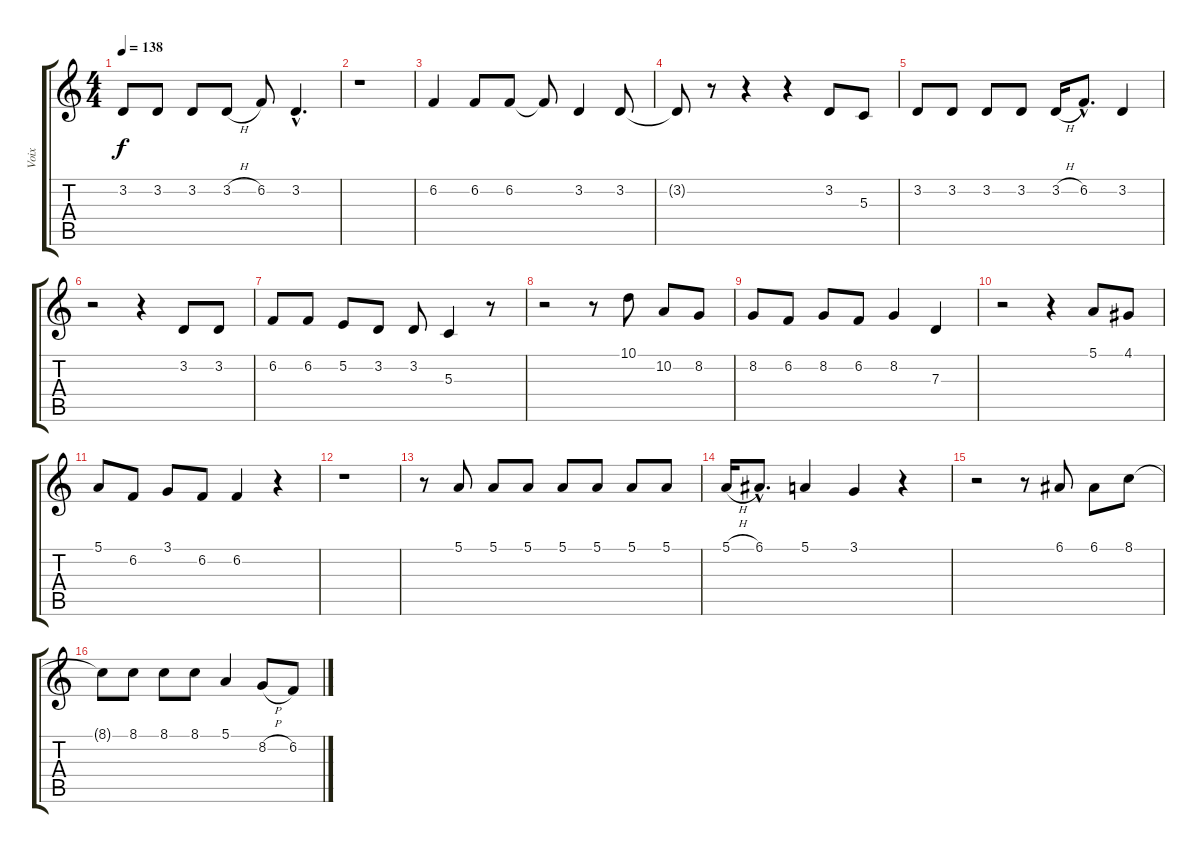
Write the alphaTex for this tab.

\track ("Voix" "Voix") {instrument accordion}
\staff {score tabs}
\tuning (E4 B3 G3 D3 A2 E2) {hide}
\ts (4 4)
\tempo 138
\clef g2
\ks c
3.2.8{dy f} 3.2.8 3.2.8 3.2{h}.8 6.2.8 3.2{hac}.4{d} |
r.1 |
6.2.4 6.2.8 6.2.8 6.2{t}.8 3.2.4 3.2.8 |
3.2{t}.8 r.8 r.4 r.4 3.2.8 5.3.8 |
3.2.8 3.2.8 3.2.8 3.2.8 3.2{h}.16 6.2{hac}.8{d} 3.2.4 |
r.2 r.4 3.2.8 3.2.8 |
6.2.8 6.2.8 5.2.8 3.2.8 3.2.8 5.3.4 r.8 |
r.2 r.8 10.1.8 10.2.8 8.2.8 |
8.2.8 6.2.8 8.2.8 6.2.8 8.2.4 7.3.4 |
r.2 r.4 5.1.8 4.1.8 |
5.1.8 6.2.8 3.1.8 6.2.8 6.2.4 r.4 |
r.1 |
r.8 5.1.8 5.1.8 5.1.8 5.1.8 5.1.8 5.1.8 5.1.8 |
5.1{h}.16 6.1{hac}.8{d} 5.1.4 3.1.4 r.4 |
r.2 r.8 6.1.8 6.1.8 8.1.8 |
8.1{t}.8 8.1.8 8.1.8 8.1.8 5.1.4 8.2{h}.8 6.2.8
